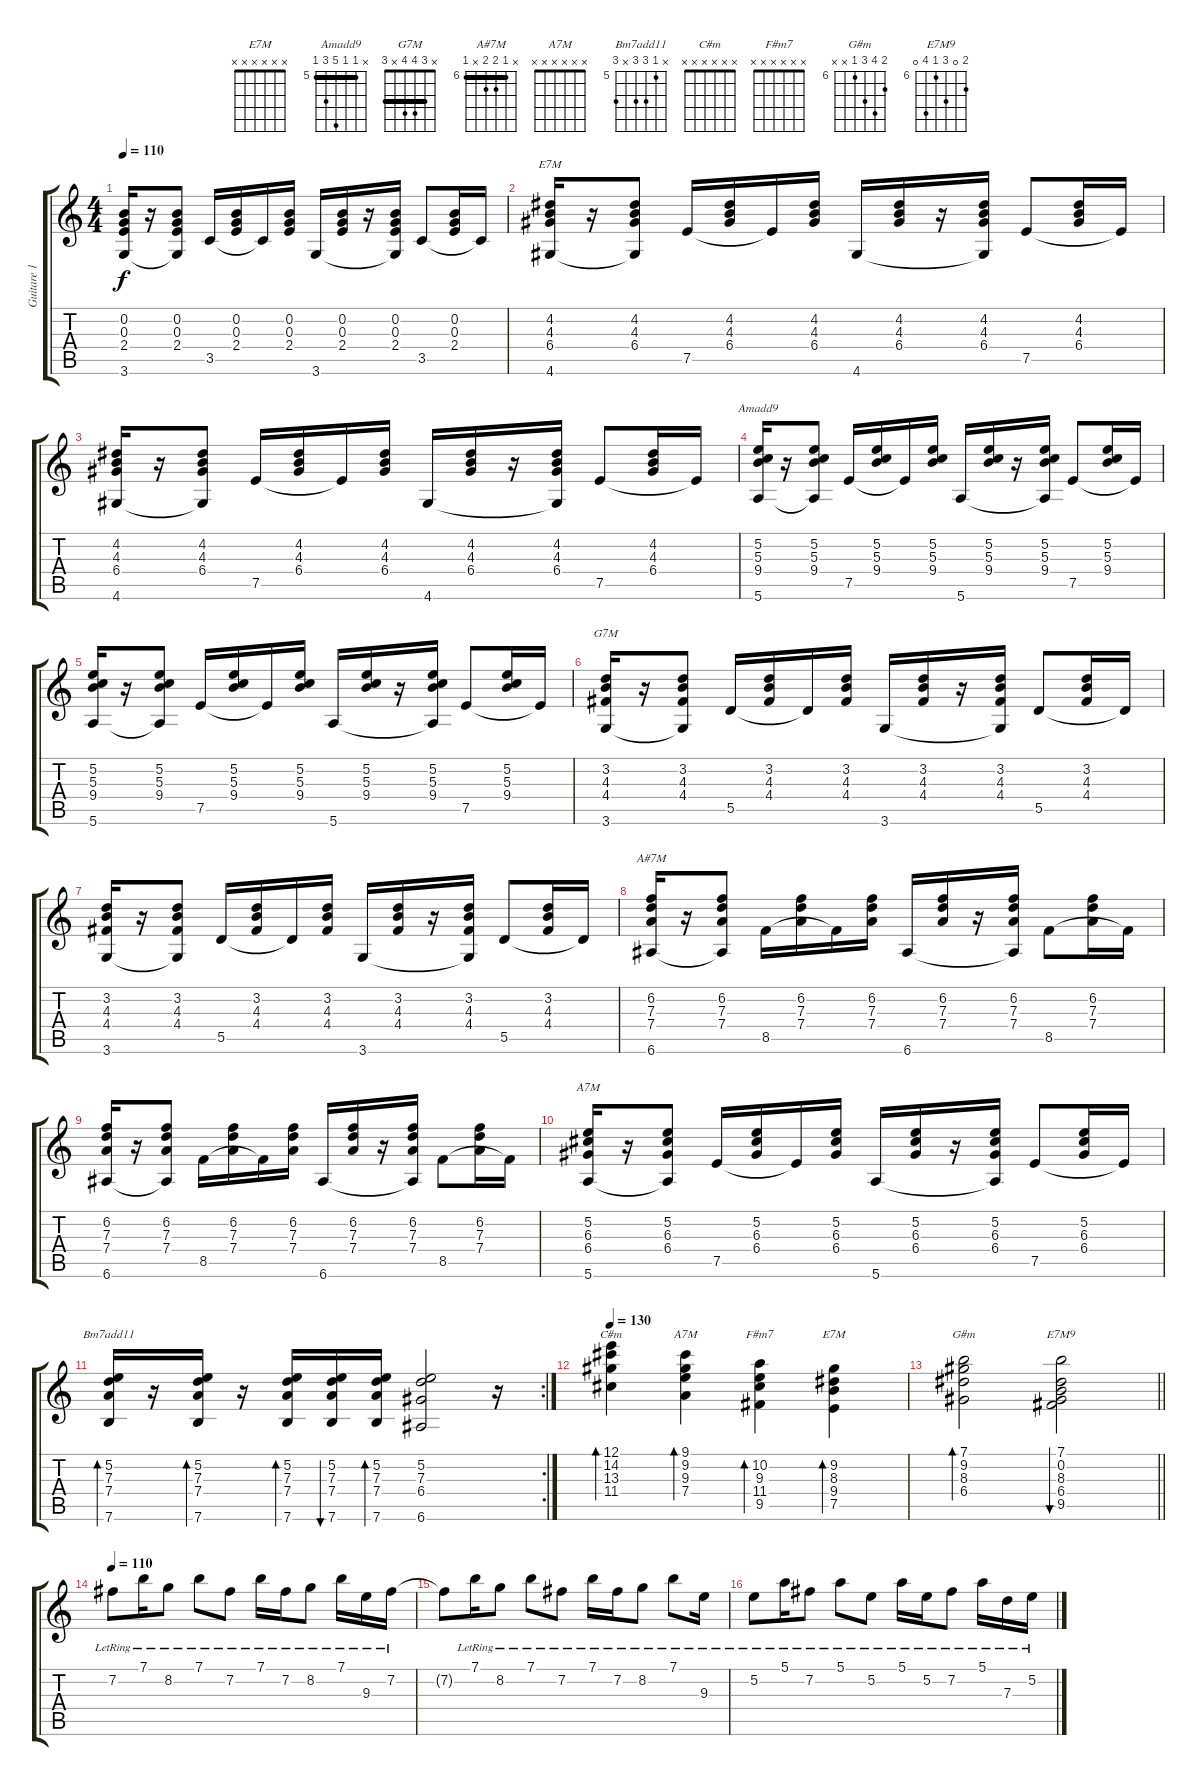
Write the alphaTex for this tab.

\track ("Guitare 1" "Guitare 1") {instrument acousticguitarnylon}
\staff {score tabs}
\tuning (E4 B3 G3 D3 A2 E2) {hide}
\chord ("E7M" x 4 4 6 7 4) {firstfret 4 barre 4}
\chord ("Amadd9" x 5 5 9 7 5) {firstfret 5 barre 5}
\chord ("G7M" x 3 4 4 x 3) {barre 3}
\chord ("A#7M" x 6 7 7 x 6) {firstfret 6 barre 6}
\chord ("A7M" x 5 6 6 x 5) {firstfret 5 barre 5}
\chord ("Bm7add11" x 5 7 7 x 7) {firstfret 5}
\chord ("C#m" x x x x x x)
\chord ("A7M" x x x x x x)
\chord ("F#m7" x x x x x x)
\chord ("E7M" x x x x x x)
\chord ("G#m" 7 9 8 6 x x) {firstfret 6}
\chord ("E7M9" 7 0 8 6 9 0) {firstfret 6}
\ts (4 4)
\tempo 110
\clef g2
\ks c
(0.2 0.3 2.4 3.6).16{dy f} r.16 (0.2 0.3 2.4 3.6{t}).8 3.5.16 (0.2 0.3 2.4).16 3.5{t}.16 (0.2 0.3 2.4).16 3.6.16 (0.2 0.3 2.4).16 r.16 (0.2 0.3 2.4 3.6{t}).16 3.5.8 (0.2 0.3 2.4).16 3.5{t}.16 |
(4.2 4.3 6.4 4.6).16{ch "E7M"} r.16 (4.2 4.3 6.4 4.6{t}).8 7.5.16 (4.2 4.3 6.4).16 7.5{t}.16 (4.2 4.3 6.4).16 4.6.16 (4.2 4.3 6.4).16 r.16 (4.2 4.3 6.4 4.6{t}).16 7.5.8 (4.2 4.3 6.4).16 7.5{t}.16 |
(4.2 4.3 6.4 4.6).16 r.16 (4.2 4.3 6.4 4.6{t}).8 7.5.16 (4.2 4.3 6.4).16 7.5{t}.16 (4.2 4.3 6.4).16 4.6.16 (4.2 4.3 6.4).16 r.16 (4.2 4.3 6.4 4.6{t}).16 7.5.8 (4.2 4.3 6.4).16 7.5{t}.16 |
(5.2 5.3 9.4 5.6).16{ch "Amadd9"} r.16 (5.2 5.3 9.4 5.6{t}).8 7.5.16 (5.2 5.3 9.4).16 7.5{t}.16 (5.2 5.3 9.4).16 5.6.16 (5.2 5.3 9.4).16 r.16 (5.2 5.3 9.4 5.6{t}).16 7.5.8 (5.2 5.3 9.4).16 7.5{t}.16 |
(5.2 5.3 9.4 5.6).16 r.16 (5.2 5.3 9.4 5.6{t}).8 7.5.16 (5.2 5.3 9.4).16 7.5{t}.16 (5.2 5.3 9.4).16 5.6.16 (5.2 5.3 9.4).16 r.16 (5.2 5.3 9.4 5.6{t}).16 7.5.8 (5.2 5.3 9.4).16 7.5{t}.16 |
(3.2 4.3 4.4 3.6).16{ch "G7M"} r.16 (3.2 4.3 4.4 3.6{t}).8 5.5.16 (3.2 4.3 4.4).16 5.5{t}.16 (3.2 4.3 4.4).16 3.6.16 (3.2 4.3 4.4).16 r.16 (3.2 4.3 4.4 3.6{t}).16 5.5.8 (3.2 4.3 4.4).16 5.5{t}.16 |
(3.2 4.3 4.4 3.6).16 r.16 (3.2 4.3 4.4 3.6{t}).8 5.5.16 (3.2 4.3 4.4).16 5.5{t}.16 (3.2 4.3 4.4).16 3.6.16 (3.2 4.3 4.4).16 r.16 (3.2 4.3 4.4 3.6{t}).16 5.5.8 (3.2 4.3 4.4).16 5.5{t}.16 |
(6.2 7.3 7.4 6.6).16{ch "A#7M"} r.16 (6.2 7.3 7.4 6.6{t}).8 8.5.16 (6.2 7.3 7.4).16 8.5{t}.16 (6.2 7.3 7.4).16 6.6.16 (6.2 7.3 7.4).16 r.16 (6.2 7.3 7.4 6.6{t}).16 8.5.8 (6.2 7.3 7.4).16 8.5{t}.16 |
(6.2 7.3 7.4 6.6).16 r.16 (6.2 7.3 7.4 6.6{t}).8 8.5.16 (6.2 7.3 7.4).16 8.5{t}.16 (6.2 7.3 7.4).16 6.6.16 (6.2 7.3 7.4).16 r.16 (6.2 7.3 7.4 6.6{t}).16 8.5.8 (6.2 7.3 7.4).16 8.5{t}.16 |
(5.2 6.3 6.4 5.6).16{ch "A7M"} r.16 (5.2 6.3 6.4 5.6{t}).8 7.5.16 (5.2 6.3 6.4).16 7.5{t}.16 (5.2 6.3 6.4).16 5.6.16 (5.2 6.3 6.4).16 r.16 (5.2 6.3 6.4 5.6{t}).16 7.5.8 (5.2 6.3 6.4).16 7.5{t}.16 |
\rc 2
(5.2 7.3 7.4 7.6).16{bd 60 ch "Bm7add11"} r.16 (5.2 7.3 7.4 7.6).16{bd 480} r.16 (5.2 7.3 7.4 7.6).16{bd 60} (5.2 7.3 7.4 7.6).16{bu 60} (5.2 7.3 7.4 7.6).16{bd 60} (5.2 7.3 6.4 6.6).2 r.16 |
\tempo 130
(12.1 14.2 13.3 11.4).4{bd 60 ch "C#m"} (9.1 9.2 9.3 7.4).4{bd 60 ch "A7M"} (10.2 9.3 11.4 9.5).4{bd 60 ch "F#m7"} (9.2 8.3 9.4 7.5).4{bd 60 ch "E7M"} |
\barLineRight lightlight
(7.1 9.2 8.3 6.4).2{bd 60 ch "G#m"} (7.1 0.2 8.3 6.4 9.5).2{bu 480 ch "E7M9"} |
\tempo 110
7.2{lr}.8 7.1{lr}.16 8.2{lr}.8 7.1{lr}.8 7.2{lr}.8 7.1{lr}.16 7.2{lr}.16 8.2{lr}.8 7.1{lr}.16 9.3{lr}.16 7.2{lr}.16 |
7.2{t}.8 7.1{lr}.16 8.2{lr}.8 7.1{lr}.8 7.2{lr}.8 7.1{lr}.16 7.2{lr}.16 8.2{lr}.8 7.1{lr}.8 9.3{lr}.16 |
5.2{lr}.8 5.1{lr}.16 7.2{lr}.8 5.1{lr}.8 5.2{lr}.8 5.1{lr}.16 5.2{lr}.16 7.2{lr}.8 5.1{lr}.16 7.3{lr}.16 5.2{lr}.16
